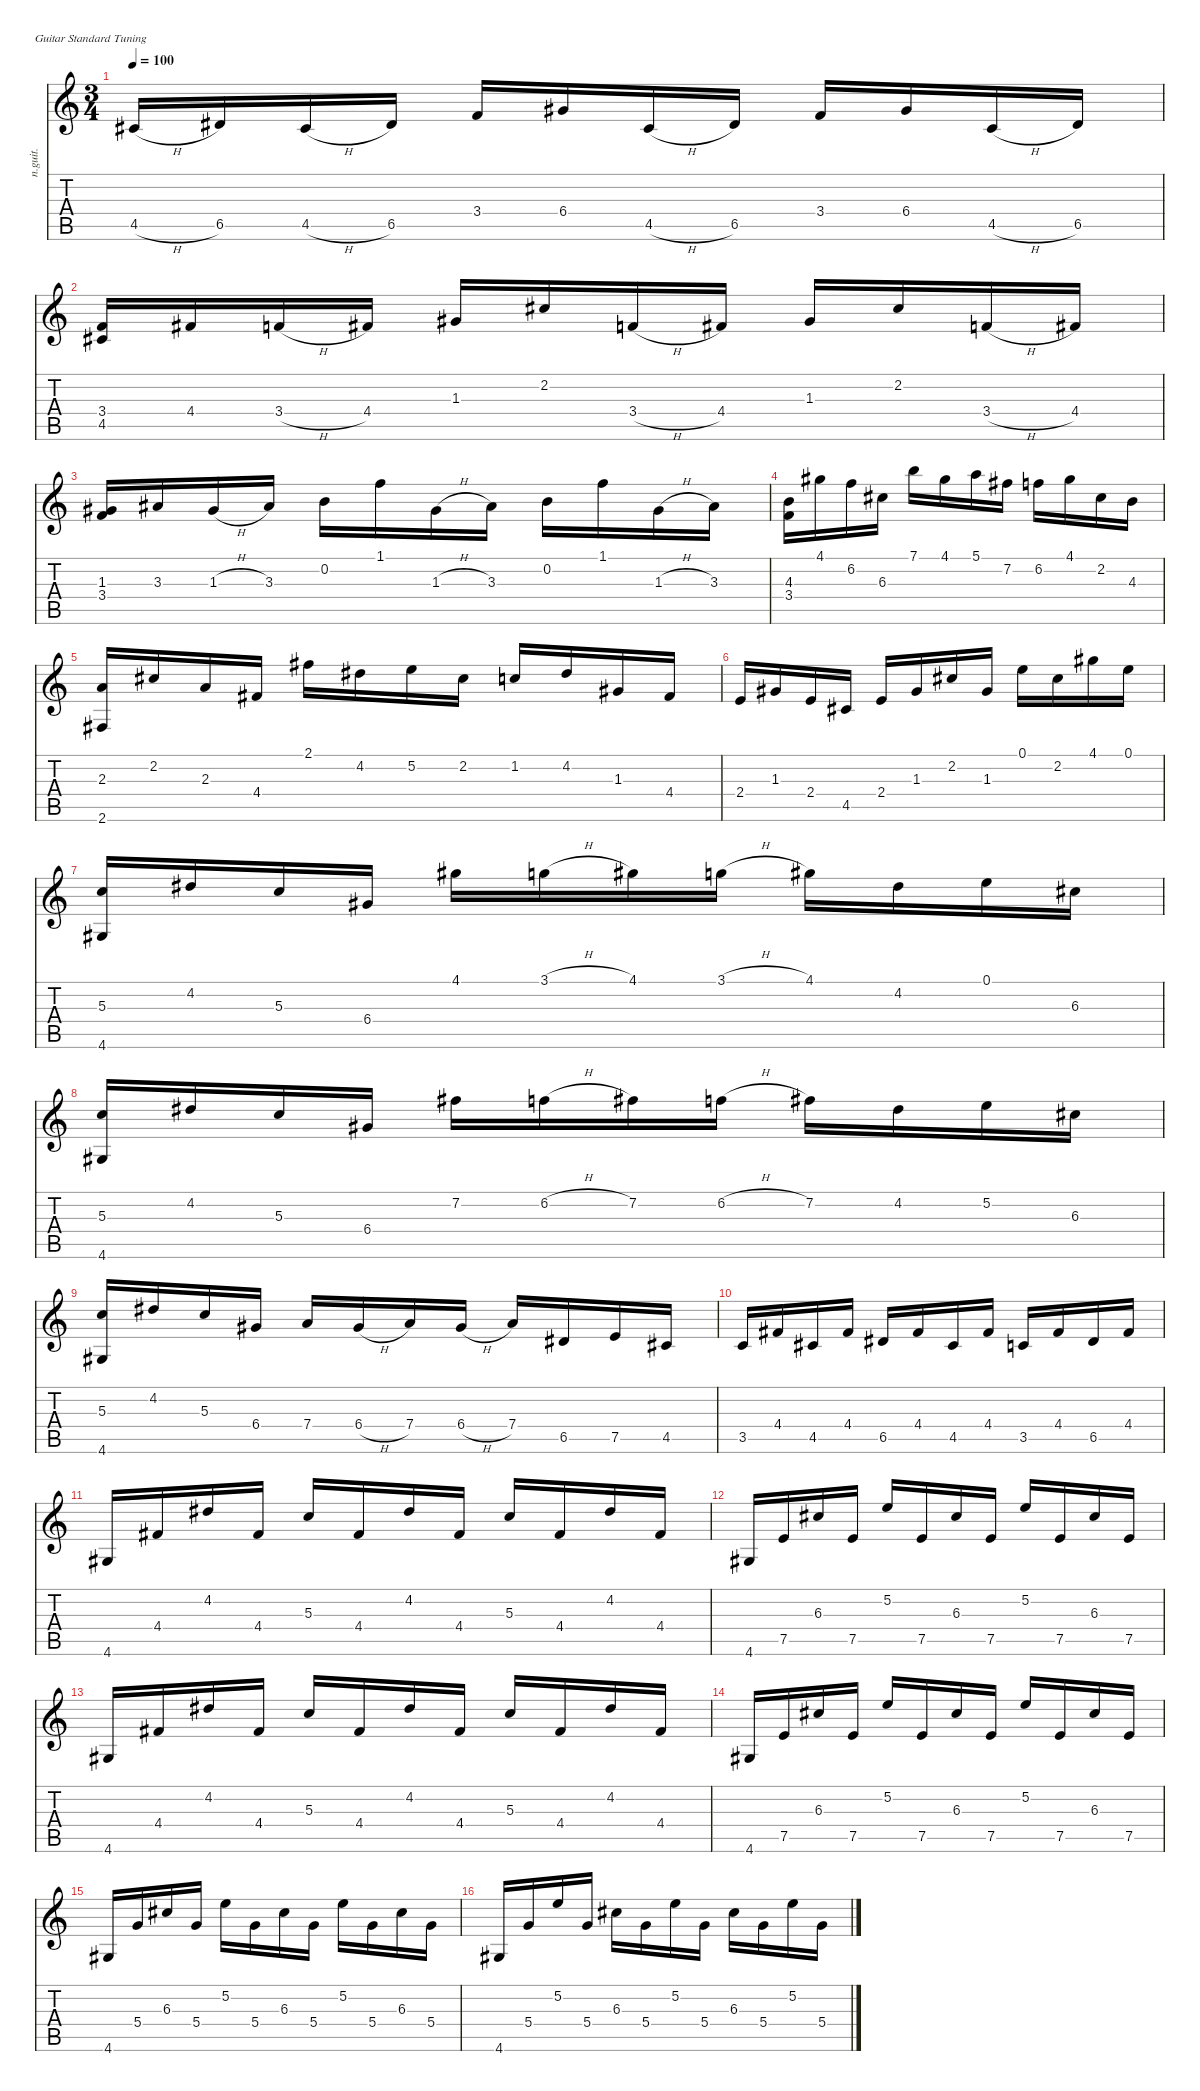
\defaultSystemsLayout 4
\hideDynamics
\bracketExtendMode nobrackets
\otherSystemsTrackNameOrientation horizontal
\track ("Nylon Guitar" "n.guit.") {instrument acousticguitarnylon}
\staff {score tabs}
\tuning (E4 B3 G3 D3 A2 E2)
\ts (3 4)
\tempo 100
\clef g2
\ks c
4.5{h acc #}.16{dy f beam Up} 6.5{acc #}.16{beam Up} 4.5{h acc #}.16{beam Up} 6.5{acc #}.16{beam Up} 3.4.16{beam Up} 6.4{acc #}.16{beam Up} 4.5{h acc #}.16{beam Up} 6.5{acc #}.16{beam Up} 3.4.16{beam Up} 6.4{acc #}.16{beam Up} 4.5{h acc #}.16{beam Up} 6.5{acc #}.16{beam Up} |
(3.4 4.5{acc #}).16{beam Up} 4.4{acc #}.16{beam Up} 3.4{h}.16{beam Up} 4.4{acc #}.16{beam Up} 1.3{acc #}.16{beam Up} 2.2{acc #}.16{beam Up} 3.4{h}.16{beam Up} 4.4{acc #}.16{beam Up} 1.3{acc #}.16{beam Up} 2.2{acc #}.16{beam Up} 3.4{h}.16{beam Up} 4.4{acc #}.16{beam Up} |
(1.3{acc #} 3.4).16{beam Up} 3.3{acc #}.16{beam Up} 1.3{h acc #}.16{beam Up} 3.3{acc #}.16{beam Up} 0.2.16{beam Down} 1.1.16{beam Down} 1.3{h acc #}.16{beam Down} 3.3{acc #}.16{beam Down} 0.2.16{beam Down} 1.1.16{beam Down} 1.3{h acc #}.16{beam Down} 3.3{acc #}.16{beam Down} |
(4.3 3.4).16{beam Down} 4.1{acc #}.16{beam Down} 6.2.16{beam Down} 6.3{acc #}.16{beam Down} 7.1.16{beam Down} 4.1{acc #}.16{beam Down} 5.1.16{beam Down} 7.2{acc #}.16{beam Down} 6.2.16{beam Down} 4.1{acc #}.16{beam Down} 2.2{acc #}.16{beam Down} 4.3.16{beam Down} |
(2.3 2.6{acc #}).16{beam Up} 2.2{acc #}.16{beam Up} 2.3.16{beam Up} 4.4{acc #}.16{beam Up} 2.1{acc #}.16{beam Down} 4.2{acc #}.16{beam Down} 5.2.16{beam Down} 2.2{acc #}.16{beam Down} 1.2.16{beam Up} 4.2{acc #}.16{beam Up} 1.3{acc #}.16{beam Up} 4.4{acc #}.16{beam Up} |
2.4.16{beam Up} 1.3{acc #}.16{beam Up} 2.4.16{beam Up} 4.5{acc #}.16{beam Up} 2.4.16{beam Up} 1.3{acc #}.16{beam Up} 2.2{acc #}.16{beam Up} 1.3{acc #}.16{beam Up} 0.1.16{beam Down} 2.2{acc #}.16{beam Down} 4.1{acc #}.16{beam Down} 0.1.16{beam Down} |
(5.3 4.6{acc #}).16{beam Up} 4.2{acc #}.16{beam Up} 5.3.16{beam Up} 6.4{acc #}.16{beam Up} 4.1{acc #}.16{beam Down} 3.1{h}.16{beam Down} 4.1{acc #}.16{beam Down} 3.1{h}.16{beam Down} 4.1{acc #}.16{beam Down} 4.2{acc #}.16{beam Down} 0.1.16{beam Down} 6.3{acc #}.16{beam Down} |
(5.3 4.6{acc #}).16{beam Up} 4.2{acc #}.16{beam Up} 5.3.16{beam Up} 6.4{acc #}.16{beam Up} 7.2{acc #}.16{beam Down} 6.2{h}.16{beam Down} 7.2{acc #}.16{beam Down} 6.2{h}.16{beam Down} 7.2{acc #}.16{beam Down} 4.2{acc #}.16{beam Down} 5.2.16{beam Down} 6.3{acc #}.16{beam Down} |
(5.3 4.6{acc #}).16{beam Up} 4.2{acc #}.16{beam Up} 5.3.16{beam Up} 6.4{acc #}.16{beam Up} 7.4.16{beam Up} 6.4{h acc #}.16{beam Up} 7.4.16{beam Up} 6.4{h acc #}.16{beam Up} 7.4.16{beam Up} 6.5{acc #}.16{beam Up} 7.5.16{beam Up} 4.5{acc #}.16{beam Up} |
3.5.16{beam Up} 4.4{acc #}.16{beam Up} 4.5{acc #}.16{beam Up} 4.4{acc #}.16{beam Up} 6.5{acc #}.16{beam Up} 4.4{acc #}.16{beam Up} 4.5{acc #}.16{beam Up} 4.4{acc #}.16{beam Up} 3.5.16{beam Up} 4.4{acc #}.16{beam Up} 6.5{acc #}.16{beam Up} 4.4{acc #}.16{beam Up} |
4.6{acc #}.16{beam Up} 4.4{acc #}.16{beam Up} 4.2{acc #}.16{beam Up} 4.4{acc #}.16{beam Up} 5.3.16{beam Up} 4.4{acc #}.16{beam Up} 4.2{acc #}.16{beam Up} 4.4{acc #}.16{beam Up} 5.3.16{beam Up} 4.4{acc #}.16{beam Up} 4.2{acc #}.16{beam Up} 4.4{acc #}.16{beam Up} |
4.6{acc #}.16{beam Up} 7.5.16{beam Up} 6.3{acc #}.16{beam Up} 7.5.16{beam Up} 5.2.16{beam Up} 7.5.16{beam Up} 6.3{acc #}.16{beam Up} 7.5.16{beam Up} 5.2.16{beam Up} 7.5.16{beam Up} 6.3{acc #}.16{beam Up} 7.5.16{beam Up} |
4.6{acc #}.16{dy mf beam Up} 4.4{acc #}.16{beam Up} 4.2{acc #}.16{beam Up} 4.4{acc #}.16{beam Up} 5.3.16{beam Up} 4.4{acc #}.16{beam Up} 4.2{acc #}.16{beam Up} 4.4{acc #}.16{beam Up} 5.3.16{beam Up} 4.4{acc #}.16{beam Up} 4.2{acc #}.16{beam Up} 4.4{acc #}.16{beam Up} |
4.6{acc #}.16{beam Up} 7.5.16{beam Up} 6.3{acc #}.16{beam Up} 7.5.16{beam Up} 5.2.16{beam Up} 7.5.16{beam Up} 6.3{acc #}.16{beam Up} 7.5.16{beam Up} 5.2.16{beam Up} 7.5.16{beam Up} 6.3{acc #}.16{beam Up} 7.5.16{beam Up} |
4.6{acc #}.16{dy ff beam Up} 5.4.16{beam Up} 6.3{acc #}.16{beam Up} 5.4.16{beam Up} 5.2.16{beam Down} 5.4.16{beam Down} 6.3{acc #}.16{beam Down} 5.4.16{beam Down} 5.2.16{beam Down} 5.4.16{beam Down} 6.3{acc #}.16{beam Down} 5.4.16{beam Down} |
4.6{acc #}.16{dy mf beam Up} 5.4.16{beam Up} 5.2.16{beam Up} 5.4.16{beam Up} 6.3{acc #}.16{beam Down} 5.4.16{beam Down} 5.2.16{beam Down} 5.4.16{beam Down} 6.3{acc #}.16{beam Down} 5.4.16{beam Down} 5.2.16{beam Down} 5.4.16{beam Down}
